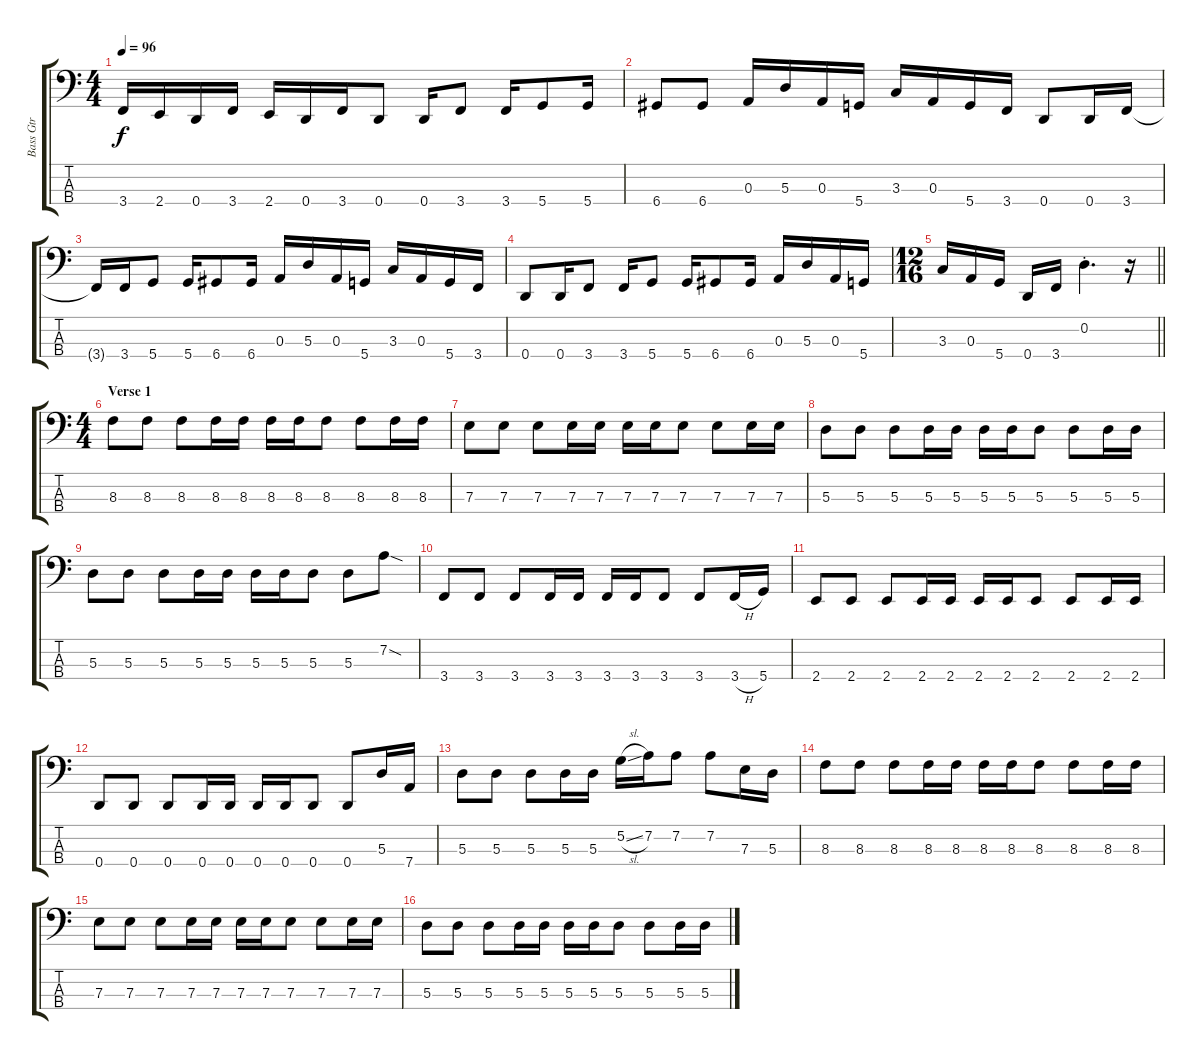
\track ("Bass Gtr" "Bass Gtr") {instrument electricbassfinger}
\staff {score tabs}
\tuning (G2 D2 A1 D1) {hide}
\ts (4 4)
\tempo 96
\clef f4
\ks c
3.4.16{dy f} 2.4.16 0.4.16 3.4.16 2.4.16 0.4.16 3.4.16 0.4.8 0.4.16 3.4.8 3.4.16 5.4.8 5.4.16 |
6.4.8 6.4.8 0.3.16 5.3.16 0.3.16 5.4.16 3.3.16 0.3.16 5.4.16 3.4.16 0.4.8 0.4.16 3.4.16 |
3.4{t}.16 3.4.16 5.4.8 5.4.16 6.4.8 6.4.16 0.3.16 5.3.16 0.3.16 5.4.16 3.3.16 0.3.16 5.4.16 3.4.16 |
0.4.8 0.4.16 3.4.8 3.4.16 5.4.8 5.4.16 6.4.8 6.4.16 0.3.16 5.3.16 0.3.16 5.4.16 |
\ts (12 16)
\barLineRight lightlight
3.3.16 0.3.16 5.4.16 0.4.16 3.4.16 0.2{st}.4{d} r.16 |
\ts (4 4)
\section ("" "Verse 1")
8.3.8 8.3.8 8.3.8 8.3.16 8.3.16 8.3.16 8.3.16 8.3.8 8.3.8 8.3.16 8.3.16 |
7.3.8 7.3.8 7.3.8 7.3.16 7.3.16 7.3.16 7.3.16 7.3.8 7.3.8 7.3.16 7.3.16 |
5.3.8 5.3.8 5.3.8 5.3.16 5.3.16 5.3.16 5.3.16 5.3.8 5.3.8 5.3.16 5.3.16 |
5.3.8 5.3.8 5.3.8 5.3.16 5.3.16 5.3.16 5.3.16 5.3.8 5.3.8 7.2{sod}.8 |
3.4.8 3.4.8 3.4.8 3.4.16 3.4.16 3.4.16 3.4.16 3.4.8 3.4.8 3.4{h}.16 5.4.16 |
2.4.8 2.4.8 2.4.8 2.4.16 2.4.16 2.4.16 2.4.16 2.4.8 2.4.8 2.4.16 2.4.16 |
0.4.8 0.4.8 0.4.8 0.4.16 0.4.16 0.4.16 0.4.16 0.4.8 0.4.8 5.3.16 7.4.16 |
5.3.8 5.3.8 5.3.8 5.3.16 5.3.16 5.2{sl}.16 7.2.16 7.2.8 7.2.8 7.3.16 5.3.16 |
8.3.8 8.3.8 8.3.8 8.3.16 8.3.16 8.3.16 8.3.16 8.3.8 8.3.8 8.3.16 8.3.16 |
7.3.8 7.3.8 7.3.8 7.3.16 7.3.16 7.3.16 7.3.16 7.3.8 7.3.8 7.3.16 7.3.16 |
5.3.8 5.3.8 5.3.8 5.3.16 5.3.16 5.3.16 5.3.16 5.3.8 5.3.8 5.3.16 5.3.16
